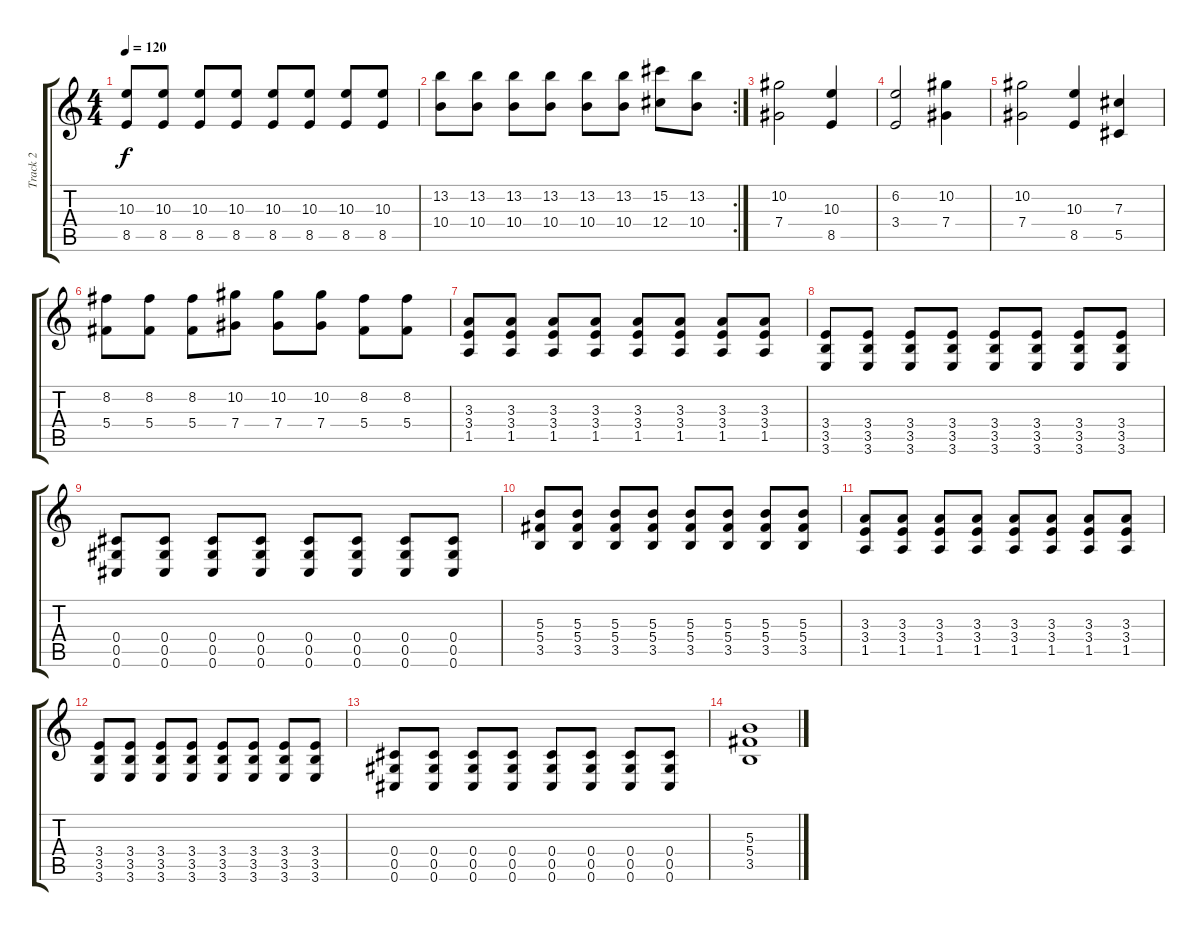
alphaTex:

\track ("Track 2" "Track 2") {instrument electricguitarclean}
\staff {score tabs}
\tuning (Eb4 Bb3 Gb3 Db3 Ab2 Db2) {hide}
\ts (4 4)
\tempo 120
\clef g2
\ks c
(10.3 8.5).8{dy f} (10.3 8.5).8 (10.3 8.5).8 (10.3 8.5).8 (10.3 8.5).8 (10.3 8.5).8 (10.3 8.5).8 (10.3 8.5).8 |
\rc 2
(13.2 10.4).8 (13.2 10.4).8 (13.2 10.4).8 (13.2 10.4).8 (13.2 10.4).8 (13.2 10.4).8 (15.2 12.4).8 (13.2 10.4).8 |
(10.2 7.4).2{volume 7} (10.3 8.5).4 |
(6.2 3.4).2 (10.2 7.4).4 |
(10.2 7.4).2 (10.3 8.5).4 (7.3 5.5).4 |
(8.2 5.4).8 (8.2 5.4).8 (8.2 5.4).8 (10.2 7.4).8 (10.2 7.4).8 (10.2 7.4).8 (8.2 5.4).8 (8.2 5.4).8 |
(3.3 3.4 1.5).8 (3.3 3.4 1.5).8 (3.3 3.4 1.5).8 (3.3 3.4 1.5).8 (3.3 3.4 1.5).8 (3.3 3.4 1.5).8 (3.3 3.4 1.5).8 (3.3 3.4 1.5).8 |
(3.4 3.5 3.6).8 (3.4 3.5 3.6).8 (3.4 3.5 3.6).8 (3.4 3.5 3.6).8 (3.4 3.5 3.6).8 (3.4 3.5 3.6).8 (3.4 3.5 3.6).8 (3.4 3.5 3.6).8 |
(0.4 0.5 0.6).8 (0.4 0.5 0.6).8 (0.4 0.5 0.6).8 (0.4 0.5 0.6).8 (0.4 0.5 0.6).8 (0.4 0.5 0.6).8 (0.4 0.5 0.6).8 (0.4 0.5 0.6).8 |
(5.3 5.4 3.5).8 (5.3 5.4 3.5).8 (5.3 5.4 3.5).8 (5.3 5.4 3.5).8 (5.3 5.4 3.5).8 (5.3 5.4 3.5).8 (5.3 5.4 3.5).8 (5.3 5.4 3.5).8 |
(3.3 3.4 1.5).8 (3.3 3.4 1.5).8 (3.3 3.4 1.5).8 (3.3 3.4 1.5).8 (3.3 3.4 1.5).8 (3.3 3.4 1.5).8 (3.3 3.4 1.5).8 (3.3 3.4 1.5).8 |
(3.4 3.5 3.6).8 (3.4 3.5 3.6).8 (3.4 3.5 3.6).8 (3.4 3.5 3.6).8 (3.4 3.5 3.6).8 (3.4 3.5 3.6).8 (3.4 3.5 3.6).8 (3.4 3.5 3.6).8 |
(0.4 0.5 0.6).8 (0.4 0.5 0.6).8 (0.4 0.5 0.6).8 (0.4 0.5 0.6).8 (0.4 0.5 0.6).8 (0.4 0.5 0.6).8 (0.4 0.5 0.6).8 (0.4 0.5 0.6).8 |
(5.3 5.4 3.5).1
